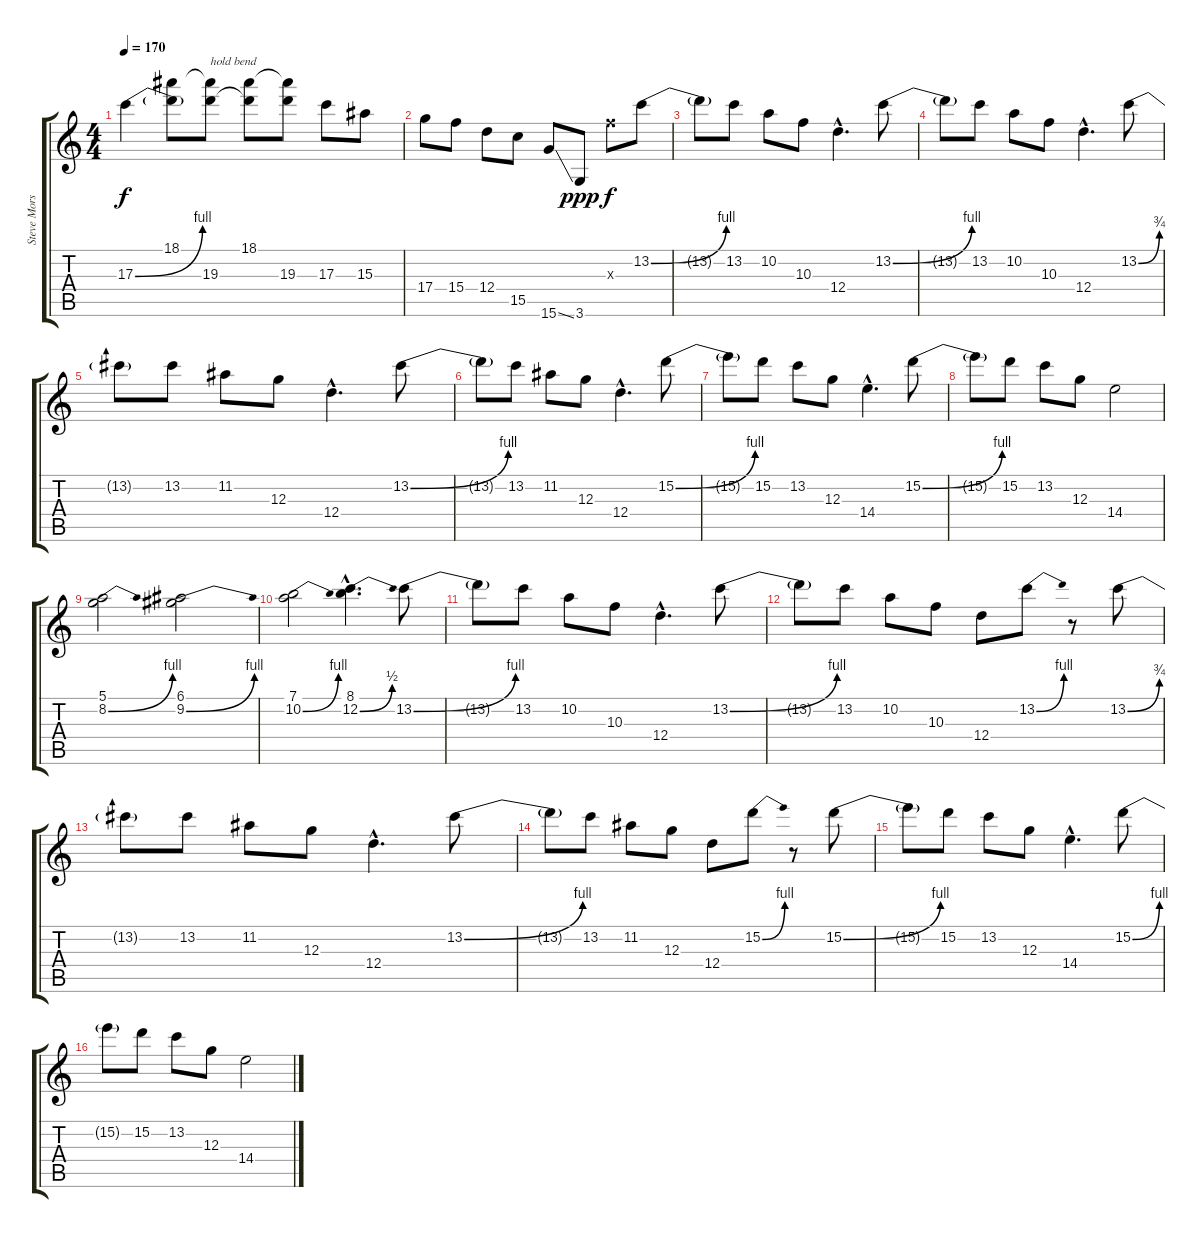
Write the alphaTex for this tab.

\track ("Steve Morse" "Steve Mors") {instrument overdrivenguitar}
\staff {score tabs}
\tuning (E4 B3 G3 D3 A2 E2) {hide}
\ts (4 4)
\tempo 170
\clef g2
\ks c
17.3{be (bend 0 0 60 4)}.4{dy f} (18.1 17.3{t}).8 (18.1{t} 19.3).8{txt "hold bend"} (18.1 19.3{t}).8 (18.1{t} 19.3).8 17.3.8 15.3.8 |
17.4.8 15.4.8 12.4.8 15.5.8 15.6{ss}.8 3.6.8{dy ppp} 10.3{x}.8{dy f} 13.2{be (bend 0 0 60 4)}.8 |
13.2{t}.8 13.2.8 10.2.8 10.3.8 12.4{hac}.4{d} 13.2{be (bend 0 0 60 4)}.8 |
13.2{t}.8 13.2.8 10.2.8 10.3.8 12.4{hac}.4{d} 13.2{be (bend 0 0 60 3)}.8 |
13.2{t}.8 13.2.8 11.2.8 12.3.8 12.4{hac}.4{d} 13.2{be (bend 0 0 60 4)}.8 |
13.2{t}.8 13.2.8 11.2.8 12.3.8 12.4{hac}.4{d} 15.2{be (bend 0 0 60 4)}.8 |
15.2{t}.8 15.2.8 13.2.8 12.3.8 14.4{hac}.4{d} 15.2{be (bend 0 0 60 4)}.8 |
15.2{t}.8 15.2.8 13.2.8 12.3.8 14.4.2 |
(5.1 8.2{be (bend 0 0 60 4)}).2 (6.1 9.2{be (bend 0 0 60 4)}).2 |
(7.1 10.2{be (bend 0 0 60 4)}).2 (8.1{hac} 12.2{be (bend 0 0 60 2) hac}).4{d} 13.2{be (bend 0 0 60 4)}.8 |
13.2{t}.8 13.2.8 10.2.8 10.3.8 12.4{hac}.4{d} 13.2{be (bend 0 0 60 4)}.8 |
13.2{t}.8 13.2.8 10.2.8 10.3.8 12.4.8 13.2{be (bend 0 0 60 4)}.8 r.8 13.2{be (bend 0 0 60 3)}.8 |
13.2{t}.8 13.2.8 11.2.8 12.3.8 12.4{hac}.4{d} 13.2{be (bend 0 0 60 4)}.8 |
13.2{t}.8 13.2.8 11.2.8 12.3.8 12.4.8 15.2{be (bend 0 0 60 4)}.8 r.8 15.2{be (bend 0 0 60 4)}.8 |
15.2{t}.8 15.2.8 13.2.8 12.3.8 14.4{hac}.4{d} 15.2{be (bend 0 0 60 4)}.8 |
15.2{t}.8 15.2.8 13.2.8 12.3.8 14.4.2
